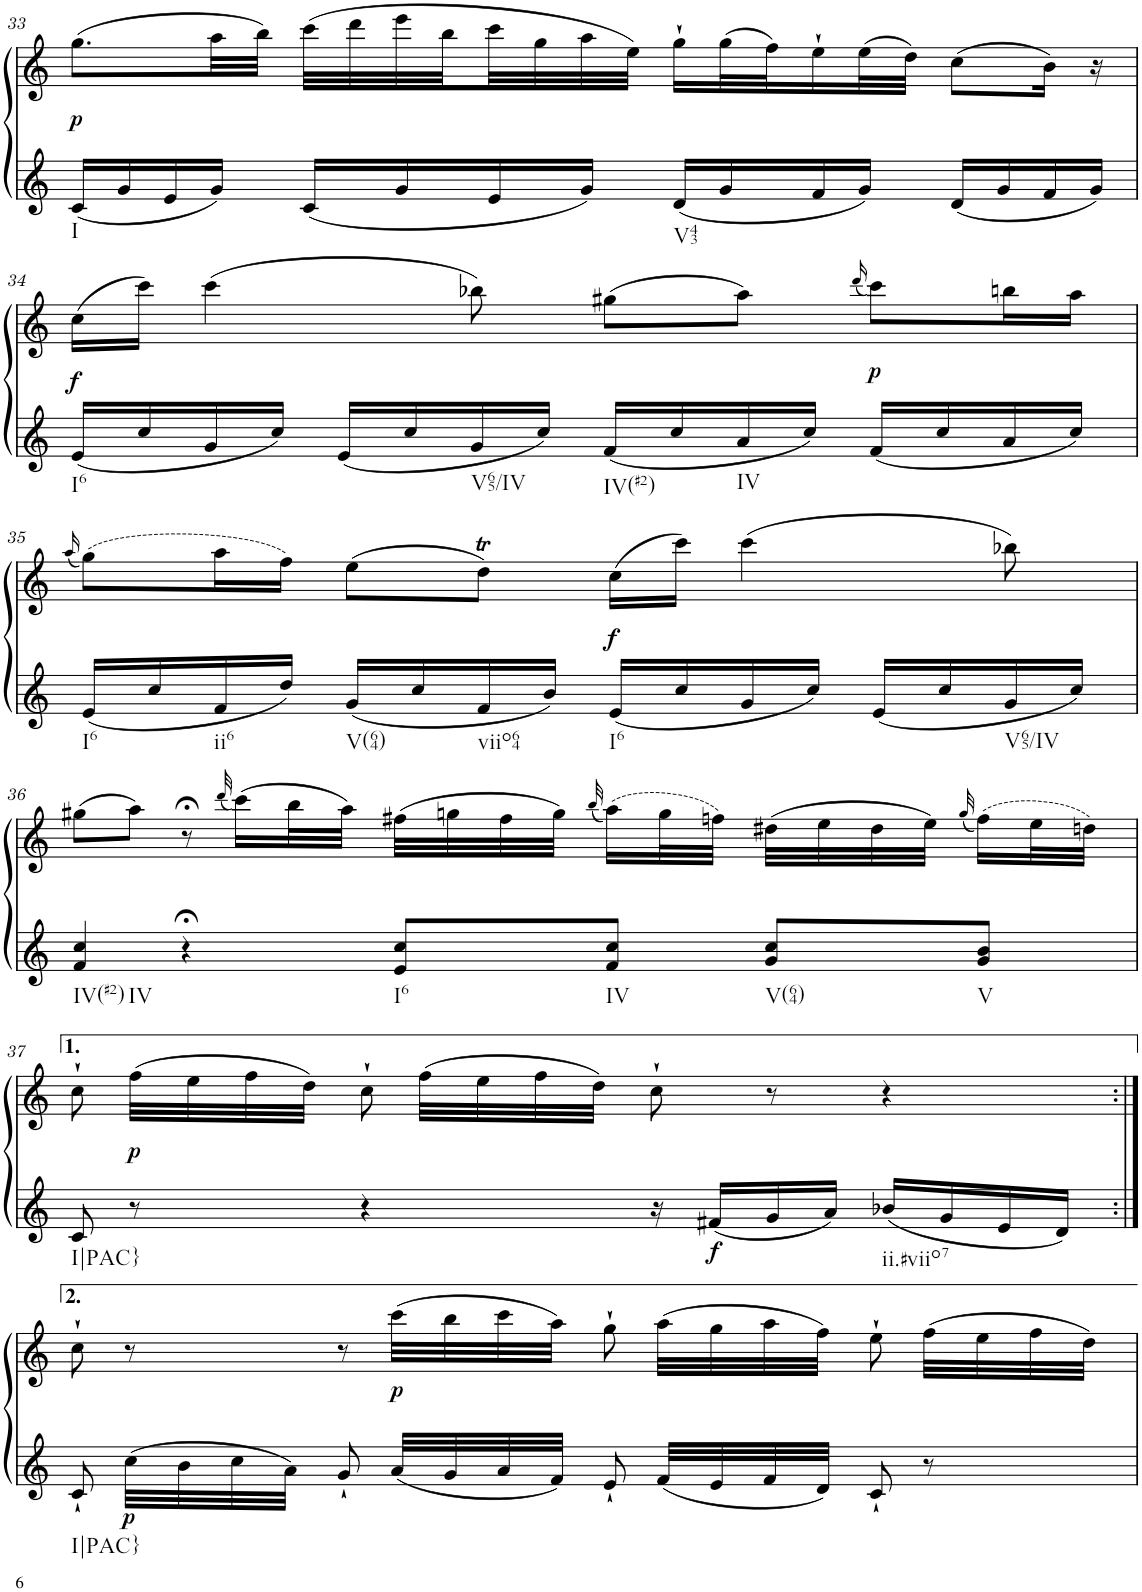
**kern	**kern	**dynam
*part1	*part1	*part1
*staff2	*staff1	*staff1/2
*I"Klavier linke Hand	*	*
!!LO:PB:g=z
*clefG2	*clefG2	*
*k[]	*k[]	*
*M4/4	*M4/4	*
*met(c)	*met(c)	*
=33	=33	=33
!LO:TX:b:t=I	!	!
!	!	!LO:DY:b
16c/LL	(8.gg\L	p
16g/	.	.
16e/	.	.
16g/JJ	32aa\LL	.
.	32bb\JJJ)	.
16c/LL	(32ccc\LLL	.
.	32ddd\	.
16g/	32eee\	.
.	32bb\	.
16e/	32ccc\	.
.	32gg\	.
16g/JJ	32aa\	.
.	32ee\JJJ)	.
!LO:TX:b:t=V43	!	!
16d/LL	16gg`\LL	.
16g/	(32gg\L	.
.	32ff\J)	.
16f/	16ee`\	.
16g/JJ	(32ee\L	.
.	32dd\JJJ)	.
16d/LL	(8cc\L	.
16g/	.	.
16f/	16b\Jk)	.
16g/JJ	16r	.
!!LO:LB:g=z
=34	=34	=34
!LO:TX:b:t=I6	!	!
!	!	!LO:DY:b
16e/LL	(16cc\LL	f
16cc/	16ccc\JJ)	.
16g/	(4ccc\	.
16cc/JJ	.	.
16e/LL	.	.
16cc/	.	.
!LO:TX:b:t=V65/IV	!	!
16g/	8bb-X\)	.
16cc/JJ	.	.
!LO:TX:b:t=IV(#2)	!	!
16f/LL	(8gg#X\L	.
16cc/	.	.
!LO:TX:b:t=IV	!	!
16a/	8aa\J)	.
16cc/JJ	.	.
.	(16qddd/	.
!	!	!LO:DY:b
16f/LL	8ccc\L)	p
16cc/	.	.
16a/	16bbn\L	.
16cc/JJ	16aa\JJ	.
!!LO:LB:g=z
=35	=35	=35
.	(16qaa/	.
!LO:TX:b:t=I6	!	!
16e/LL	(8gg\L)	.
16cc/	.	.
!LO:TX:b:t=ii6	!	!
16f/	16aa\L	.
16dd/JJ	16ff\JJ)	.
!LO:TX:b:t=V(64)	!	!
16g/LL	(8ee\L	.
16cc/	.	.
!LO:TX:b:t=viio64	!	!
16f/	8ddT\J)	.
16b/JJ	.	.
!LO:TX:b:t=I6	!	!
!	!	!LO:DY:b
16e/LL	(16cc\LL	f
16cc/	16ccc\JJ)	.
16g/	(4ccc\	.
16cc/JJ	.	.
16e/LL	.	.
16cc/	.	.
!LO:TX:b:t=V65/IV	!	!
16g/	8bb-X\)	.
16cc/JJ	.	.
!!LO:LB:g=z
=36	=36	=36
!LO:TX:b:t=IV(#2)	!	!
!LO:TX:b:t=IV	!	!
4f/ 4cc/	(8gg#X\L	.
.	8aa\J)	.
4r;<	8r;<	.
.	(32qddd/	.
.	(16ccc\LL)	.
.	32bb\L	.
.	32aa\JJJ)	.
!LO:TX:b:t=I6	!	!
8e/ 8cc/L	(32ff#X\LLL	.
.	32ggn\	.
.	32ff#\	.
.	32gg\JJJ)	.
.	(32qbb/	.
!LO:TX:b:t=IV	!	!
8f/ 8cc/J	(16aa\LL)	.
.	32gg\L	.
.	32ffn\JJJ)	.
!LO:TX:b:t=V(64)	!	!
8g/ 8cc/L	(32dd#X\LLL	.
.	32ee\	.
.	32dd#\	.
.	32ee\JJJ)	.
.	(32qgg/	.
!LO:TX:b:t=V	!	!
8g/ 8b/J	(16ff\LL)	.
.	32ee\L	.
.	32ddn\JJJ)	.
!!LO:LB:g=z
=37	=37	=37
!LO:TX:b:t=I|PAC}	!	!
8c/	8cc`\	.
!	!	!LO:DY:b
8r	(32ff\LLL	p
.	32ee\	.
.	32ff\	.
.	32dd\JJJ)	.
4r	8cc`\	.
.	(32ff\LLL	.
.	32ee\	.
.	32ff\	.
.	32dd\JJJ)	.
16r	8cc`\	.
!	!	!LO:DY:b=2
16f#X/LL	.	f
16g/	8r	.
16a/JJ	.	.
!LO:TX:b:t=ii.#viio7	!	!
16b-X/LL	4r	.
16g/	.	.
16e/	.	.
16d/JJ	.	.
!!LO:LB:g=z
=37X2:|!	=37X2:|!	=37X2:|!
!LO:TX:b:t=I|PAC}	!	!
8c`/	8cc`\	.
!	!	!LO:DY:b=2
32cc\LLL	8r	p
32b\	.	.
32cc\	.	.
32a\JJJ	.	.
8g`/	8r	.
!	!	!LO:DY:b
32a/LLL	(32ccc\LLL	p
32g/	32bb\	.
32a/	32ccc\	.
32f/JJJ	32aa\JJJ)	.
8e`/	8gg`\	.
32f/LLL	(32aa\LLL	.
32e/	32gg\	.
32f/	32aa\	.
32d/JJJ	32ff\JJJ)	.
8c`/	8ee`\	.
8r	(32ff\LLL	.
.	32ee\	.
.	32ff\	.
.	32dd\JJJ)	.
=	=	=
*-	*-	*-
